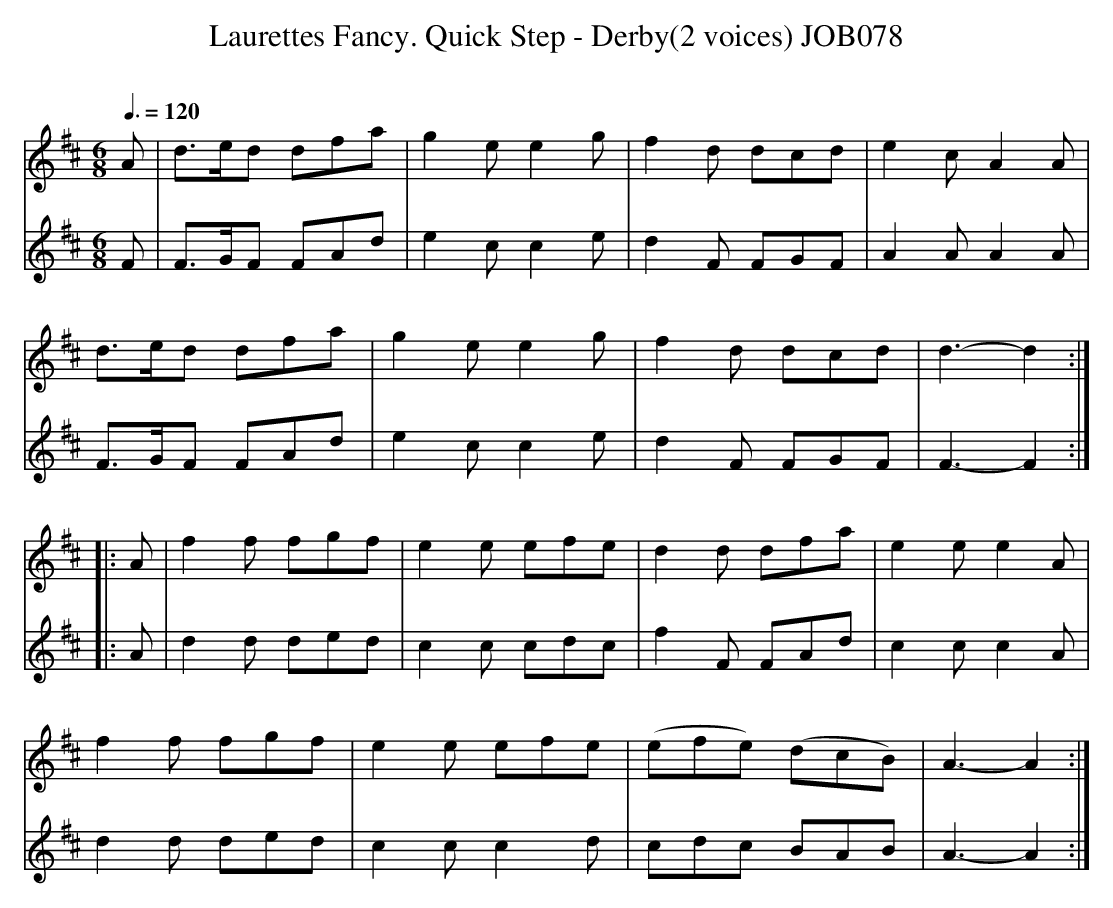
X:1
T:Laurettes Fancy. Quick Step - Derby(2 voices) JOB078
M:6/8
L:1/8
O:
Q:3/8=120
K:D
V:1
A|d>ed dfa|g2e e2g|f2d dcd|e2c A2A|
d>ed dfa|g2e e2g|f2d dcd|d3-d2:|
|:A|f2f fgf|e2e efe|d2d dfa|e2e e2A|
f2f fgf|e2e efe|(efe) (dcB)|A3-A2:|
V:2
F|F>GF FAd|e2c c2e|d2F FGF|A2A A2A|
F>GF FAd|e2c c2e|d2F FGF|F3-F2:|
|:A|d2d ded|c2c cdc|f2F FAd|c2c c2A|
d2d  ded|c2c c2d|cdc BAB|A3-A2:|
